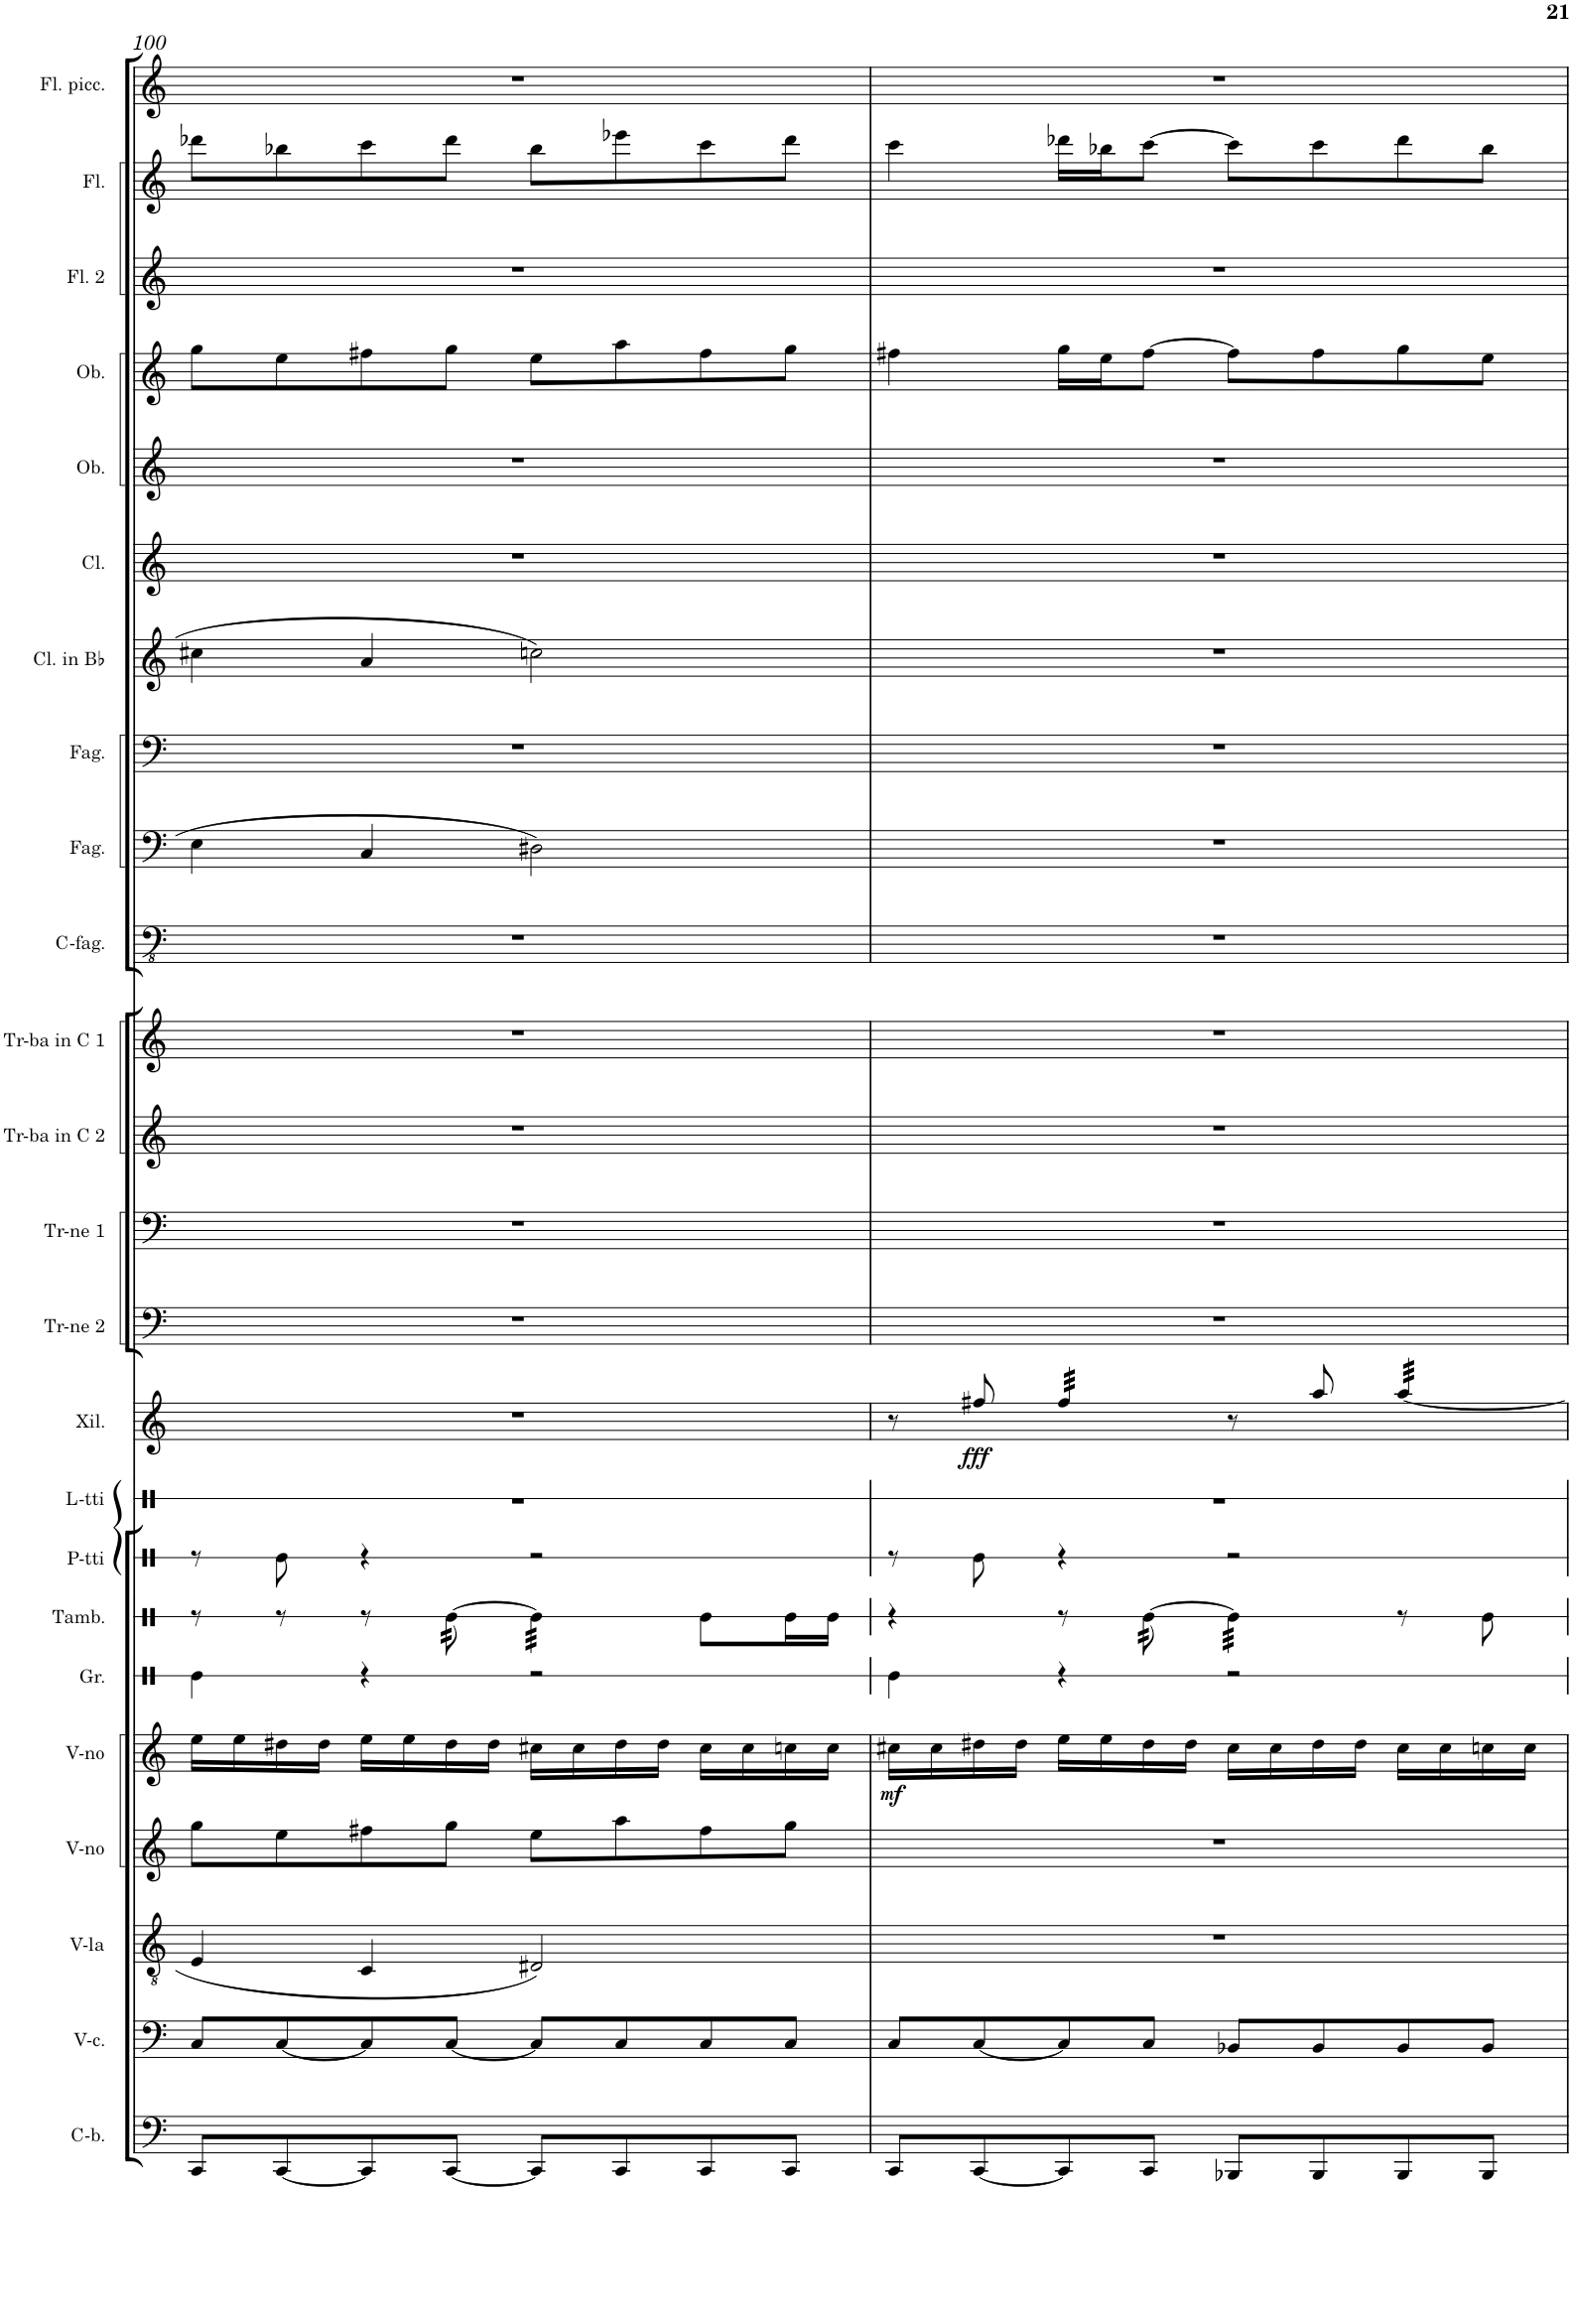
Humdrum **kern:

**kern	**kern	**kern	**kern	**kern	**dynam	**kern	**kern	**kern	**kern	**kern	**dynam	**kern	**kern	**kern	**kern	**kern	**kern	**kern	**kern	**kern	**kern	**kern	**kern	**kern	**kern
*part24	*part23	*part22	*part21	*part20	*part20	*part19	*part18	*part17	*part16	*part15	*part15	*part14	*part13	*part12	*part11	*part10	*part9	*part8	*part7	*part6	*part5	*part4	*part3	*part2	*part1
*staff24	*staff23	*staff22	*staff21	*staff20	*staff20	*staff19	*staff18	*staff17	*staff16	*staff15	*staff15	*staff14	*staff13	*staff12	*staff11	*staff10	*staff9	*staff8	*staff7	*staff6	*staff5	*staff4	*staff3	*staff2	*staff1
*I"Contrabbasso	*I"Violoncello	*I"Viola	*I"Violino	*I"Violino	*	*I"Grancassa	*I"Tamburo	*I"Piatti	*I"Legnetti	*I"Xilofono	*	*I"Trombone 2	*I"Trombone 1	*I"Tromba in C 2	*I"Tromba in C 1	*I"Controfagotto	*I"Fagotto	*I"Fagotto	*I"Clarinetto in Bb	*I"Clarinetto	*I"Oboe	*I"Oboe	*I"Flauto 2	*I"Flauto	*I"Flauto piccolo
*I'C-b.	*I'V-c.	*I'V-la	*I'V-no	*I'V-no	*	*I'Gr.	*I'Tamb.	*I'P-tti	*I'L-tti	*I'Xil.	*	*I'Tr-ne 2	*I'Tr-ne 1	*I'Tr-ba in C 2	*I'Tr-ba in C 1	*I'C-fag.	*I'Fag.	*I'Fag.	*I'Cl. in Bb	*I'Cl.	*I'Ob.	*I'Ob.	*I'Fl. 2	*I'Fl.	*I'Fl. picc.
!!LO:PB:g=z
*clefF4	*clefF4	*clefGv2	*clefG2	*clefG2	*	*clefX	*clefX	*clefX	*clefX	*clefG2	*	*clefF4	*clefF4	*clefG2	*clefG2	*clefFv4	*clefF4	*clefF4	*clefG2	*clefG2	*clefG2	*clefG2	*clefG2	*clefG2	*clefG2
*ITrd7c12	*	*	*	*	*	*	*	*	*	*	*	*	*	*ITrd1c2	*ITrd1c2	*	*	*	*ITrd1c2	*ITrd1c2	*	*	*	*	*ITrd-7c-12
*k[]	*k[]	*k[]	*k[]	*k[]	*	*k[]	*k[]	*k[]	*k[]	*k[]	*	*k[]	*k[]	*k[]	*k[]	*k[]	*k[]	*k[]	*k[]	*k[]	*k[]	*k[]	*k[]	*k[]	*k[]
*M4/4	*M4/4	*M4/4	*M4/4	*M4/4	*	*M4/4	*M4/4	*M4/4	*M4/4	*M4/4	*	*M4/4	*M4/4	*M4/4	*M4/4	*M4/4	*M4/4	*M4/4	*M4/4	*M4/4	*M4/4	*M4/4	*M4/4	*M4/4	*M4/4
=100	=100	=100	=100	=100	=100	=100	=100	=100	=100	=100	=100	=100	=100	=100	=100	=100	=100	=100	=100	=100	=100	=100	=100	=100	=100
8CC/L	8C/L	4E/	8gg\L	16ee\LL	.	4Re\	8r	8r	1r	1r	.	1r	1r	1r	1r	1r	4E\	1r	4cc#X\	1r	1r	8gg\L	1r	8ddd-X\L	1r
.	.	.	.	16ee\	.	.	.	.	.	.	.	.	.	.	.	.	.	.	.	.	.	.	.	.	.
[8CC/	[8C/	.	8ee\	16dd#X\	.	.	8r	8Re\	.	.	.	.	.	.	.	.	.	.	.	.	.	8ee\	.	8bb-X\	.
.	.	.	.	16dd#\JJ	.	.	.	.	.	.	.	.	.	.	.	.	.	.	.	.	.	.	.	.	.
8CC/]	8C/]	4C/	8ff#X\	16ee\LL	.	4r	8r	4r	.	.	.	.	.	.	.	.	4C/	.	4a/	.	.	8ff#X\	.	8ccc\	.
.	.	.	.	16ee\	.	.	.	.	.	.	.	.	.	.	.	.	.	.	.	.	.	.	.	.	.
*	*	*	*	*	*	*	*tremolo	*	*	*	*	*	*	*	*	*	*	*	*	*	*	*	*	*	*
[8CC/J	[8C/J	.	8gg\J	16dd#\	.	.	[32Re\	.	.	.	.	.	.	.	.	.	.	.	.	.	.	8gg\J	.	8ddd-\J	.
.	.	.	.	.	.	.	32Re\	.	.	.	.	.	.	.	.	.	.	.	.	.	.	.	.	.	.
.	.	.	.	16dd#\JJ	.	.	32Re\	.	.	.	.	.	.	.	.	.	.	.	.	.	.	.	.	.	.
.	.	.	.	.	.	.	32Re\	.	.	.	.	.	.	.	.	.	.	.	.	.	.	.	.	.	.
8CC/L]	8C/L]	2D#X/	8ee\L	16cc#X\LL	.	2r	32Re\]LLL	2r	.	.	.	.	.	.	.	.	2D#X\	.	2ccn\	.	.	8ee\L	.	8bb-\L	.
.	.	.	.	.	.	.	32Re\	.	.	.	.	.	.	.	.	.	.	.	.	.	.	.	.	.	.
.	.	.	.	16cc#\	.	.	32Re\	.	.	.	.	.	.	.	.	.	.	.	.	.	.	.	.	.	.
.	.	.	.	.	.	.	32Re\	.	.	.	.	.	.	.	.	.	.	.	.	.	.	.	.	.	.
8CC/	8C/	.	8aa\	16dd#\	.	.	32Re\	.	.	.	.	.	.	.	.	.	.	.	.	.	.	8aa\	.	8eee-X\	.
.	.	.	.	.	.	.	32Re\	.	.	.	.	.	.	.	.	.	.	.	.	.	.	.	.	.	.
.	.	.	.	16dd#\JJ	.	.	32Re\	.	.	.	.	.	.	.	.	.	.	.	.	.	.	.	.	.	.
.	.	.	.	.	.	.	32Re\JJJ	.	.	.	.	.	.	.	.	.	.	.	.	.	.	.	.	.	.
*	*	*	*	*	*	*	*Xtremolo	*	*	*	*	*	*	*	*	*	*	*	*	*	*	*	*	*	*
8CC/	8C/	.	8ff#\	16cc#\LL	.	.	8Re\L	.	.	.	.	.	.	.	.	.	.	.	.	.	.	8ff#\	.	8ccc\	.
.	.	.	.	16cc#\	.	.	.	.	.	.	.	.	.	.	.	.	.	.	.	.	.	.	.	.	.
8CC/J	8C/J	.	8gg\J	16ccn\	.	.	16Re\L	.	.	.	.	.	.	.	.	.	.	.	.	.	.	8gg\J	.	8ddd-\J	.
.	.	.	.	16cc\JJ	.	.	16Re\JJ	.	.	.	.	.	.	.	.	.	.	.	.	.	.	.	.	.	.
=101	=101	=101	=101	=101	=101	=101	=101	=101	=101	=101	=101	=101	=101	=101	=101	=101	=101	=101	=101	=101	=101	=101	=101	=101	=101
!	!	!	!	!	!LO:DY:b	!	!	!	!	!	!	!	!	!	!	!	!	!	!	!	!	!	!	!	!
8CC/L	8C/L	1r	1r	16cc#X\LL	mf	4Re\	4r	8r	1r	8r	.	1r	1r	1r	1r	1r	1r	1r	1r	1r	1r	4ff#X\	1r	4ccc\	1r
.	.	.	.	16cc#\	.	.	.	.	.	.	.	.	.	.	.	.	.	.	.	.	.	.	.	.	.
!	!	!	!	!	!	!	!	!	!	!	!LO:DY:b	!	!	!	!	!	!	!	!	!	!	!	!	!	!
[8CC/	[8C/	.	.	16dd#X\	.	.	.	8Re\	.	8ff#X/	fff	.	.	.	.	.	.	.	.	.	.	.	.	.	.
.	.	.	.	16dd#\JJ	.	.	.	.	.	.	.	.	.	.	.	.	.	.	.	.	.	.	.	.	.
*	*	*	*	*	*	*	*	*	*	*tremolo	*	*	*	*	*	*	*	*	*	*	*	*	*	*	*
8CC/]	8C/]	.	.	16ee\LL	.	4r	8r	4r	.	32ff#/LLL	.	.	.	.	.	.	.	.	.	.	.	16gg\LL	.	16ddd-X\LL	.
.	.	.	.	.	.	.	.	.	.	32ff#/	.	.	.	.	.	.	.	.	.	.	.	.	.	.	.
.	.	.	.	16ee\	.	.	.	.	.	32ff#/	.	.	.	.	.	.	.	.	.	.	.	16ee\J	.	16bb-X\J	.
.	.	.	.	.	.	.	.	.	.	32ff#/	.	.	.	.	.	.	.	.	.	.	.	.	.	.	.
*	*	*	*	*	*	*	*tremolo	*	*	*	*	*	*	*	*	*	*	*	*	*	*	*	*	*	*
8CC/J	8C/J	.	.	16dd#\	.	.	[32Re\	.	.	32ff#/	.	.	.	.	.	.	.	.	.	.	.	[8ff#\J	.	[8ccc\J	.
.	.	.	.	.	.	.	32Re\	.	.	32ff#/	.	.	.	.	.	.	.	.	.	.	.	.	.	.	.
.	.	.	.	16dd#\JJ	.	.	32Re\	.	.	32ff#/	.	.	.	.	.	.	.	.	.	.	.	.	.	.	.
.	.	.	.	.	.	.	32Re\	.	.	32ff#/JJJ	.	.	.	.	.	.	.	.	.	.	.	.	.	.	.
*	*	*	*	*	*	*	*	*	*	*Xtremolo	*	*	*	*	*	*	*	*	*	*	*	*	*	*	*
8BBB-X/L	8BB-X/L	.	.	16cc#\LL	.	2r	32Re\]LLL	2r	.	8r	.	.	.	.	.	.	.	.	.	.	.	8ff#\L]	.	8ccc\L]	.
.	.	.	.	.	.	.	32Re\	.	.	.	.	.	.	.	.	.	.	.	.	.	.	.	.	.	.
.	.	.	.	16cc#\	.	.	32Re\	.	.	.	.	.	.	.	.	.	.	.	.	.	.	.	.	.	.
.	.	.	.	.	.	.	32Re\	.	.	.	.	.	.	.	.	.	.	.	.	.	.	.	.	.	.
8BBB-/	8BB-/	.	.	16dd#\	.	.	32Re\	.	.	8aa/	.	.	.	.	.	.	.	.	.	.	.	8ff#\	.	8ccc\	.
.	.	.	.	.	.	.	32Re\	.	.	.	.	.	.	.	.	.	.	.	.	.	.	.	.	.	.
.	.	.	.	16dd#\JJ	.	.	32Re\	.	.	.	.	.	.	.	.	.	.	.	.	.	.	.	.	.	.
.	.	.	.	.	.	.	32Re\JJJ	.	.	.	.	.	.	.	.	.	.	.	.	.	.	.	.	.	.
*	*	*	*	*	*	*	*Xtremolo	*	*	*	*	*	*	*	*	*	*	*	*	*	*	*	*	*	*
*	*	*	*	*	*	*	*	*	*	*tremolo	*	*	*	*	*	*	*	*	*	*	*	*	*	*	*
8BBB-/	8BB-/	.	.	16cc#\LL	.	.	8r	.	.	[32aa/LLL	.	.	.	.	.	.	.	.	.	.	.	8gg\	.	8ddd-\	.
.	.	.	.	.	.	.	.	.	.	32aa/	.	.	.	.	.	.	.	.	.	.	.	.	.	.	.
.	.	.	.	16cc#\	.	.	.	.	.	32aa/	.	.	.	.	.	.	.	.	.	.	.	.	.	.	.
.	.	.	.	.	.	.	.	.	.	32aa/	.	.	.	.	.	.	.	.	.	.	.	.	.	.	.
8BBB-/J	8BB-/J	.	.	16ccn\	.	.	8Re\	.	.	32aa/	.	.	.	.	.	.	.	.	.	.	.	8ee\J	.	8bb-\J	.
.	.	.	.	.	.	.	.	.	.	32aa/	.	.	.	.	.	.	.	.	.	.	.	.	.	.	.
.	.	.	.	16cc\JJ	.	.	.	.	.	32aa/	.	.	.	.	.	.	.	.	.	.	.	.	.	.	.
.	.	.	.	.	.	.	.	.	.	32aa/JJJ	.	.	.	.	.	.	.	.	.	.	.	.	.	.	.
*	*	*	*	*	*	*	*	*	*	*Xtremolo	*	*	*	*	*	*	*	*	*	*	*	*	*	*	*
=	=	=	=	=	=	=	=	=	=	=	=	=	=	=	=	=	=	=	=	=	=	=	=	=	=
*-	*-	*-	*-	*-	*-	*-	*-	*-	*-	*-	*-	*-	*-	*-	*-	*-	*-	*-	*-	*-	*-	*-	*-	*-	*-
